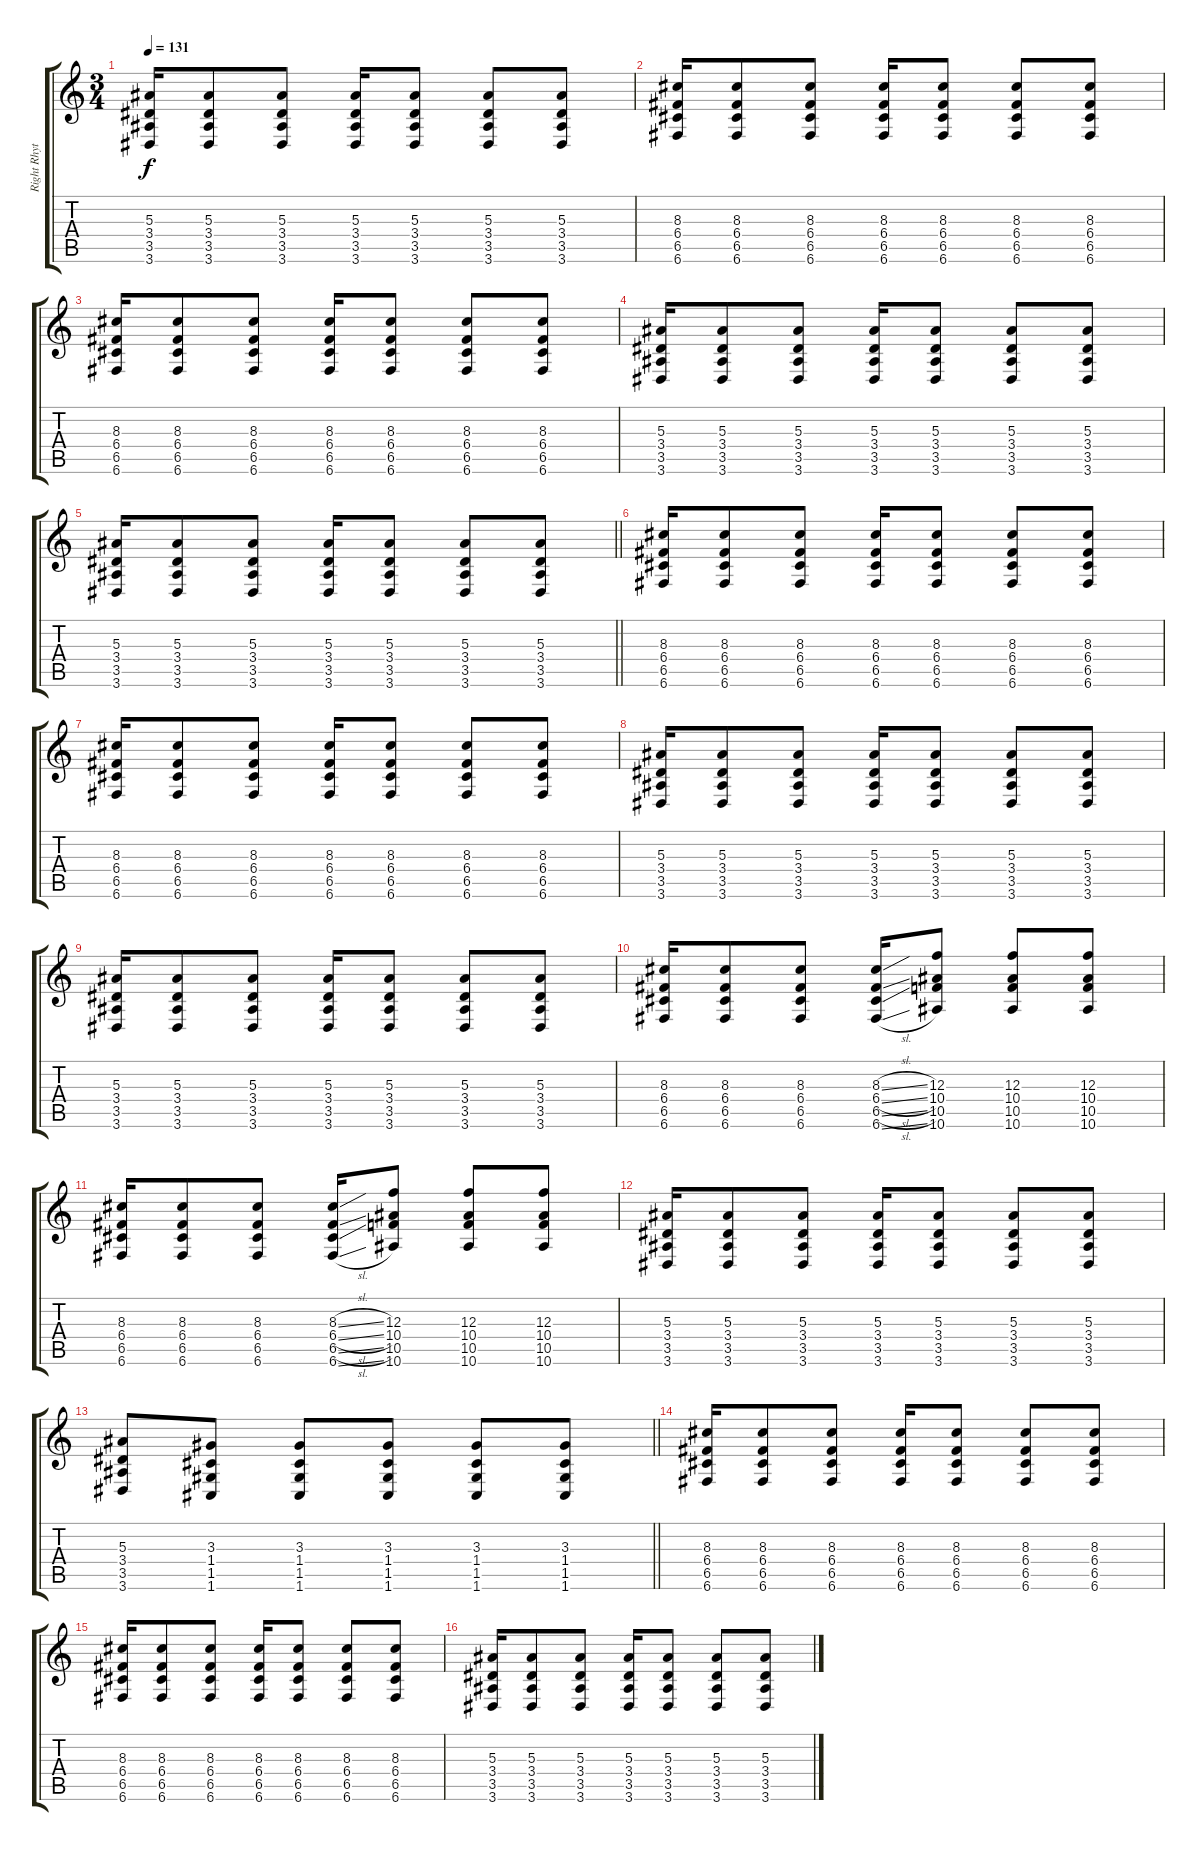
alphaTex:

\track ("Right Rhythm" "Right Rhyt") {instrument distortionguitar}
\staff {score tabs}
\tuning (D4 A3 F3 C3 G2 C2) {hide}
\ts (3 4)
\tempo 131
\clef g2
\ks c
(5.3 3.4 3.5 3.6).16{dy f} (5.3 3.4 3.5 3.6).8 (5.3 3.4 3.5 3.6).8 (5.3 3.4 3.5 3.6).16 (5.3 3.4 3.5 3.6).8 (5.3 3.4 3.5 3.6).8 (5.3 3.4 3.5 3.6).8 |
(8.3 6.4 6.5 6.6).16 (8.3 6.4 6.5 6.6).8 (8.3 6.4 6.5 6.6).8 (8.3 6.4 6.5 6.6).16 (8.3 6.4 6.5 6.6).8 (8.3 6.4 6.5 6.6).8 (8.3 6.4 6.5 6.6).8 |
(8.3 6.4 6.5 6.6).16 (8.3 6.4 6.5 6.6).8 (8.3 6.4 6.5 6.6).8 (8.3 6.4 6.5 6.6).16 (8.3 6.4 6.5 6.6).8 (8.3 6.4 6.5 6.6).8 (8.3 6.4 6.5 6.6).8 |
(5.3 3.4 3.5 3.6).16 (5.3 3.4 3.5 3.6).8 (5.3 3.4 3.5 3.6).8 (5.3 3.4 3.5 3.6).16 (5.3 3.4 3.5 3.6).8 (5.3 3.4 3.5 3.6).8 (5.3 3.4 3.5 3.6).8 |
\barLineRight lightlight
(5.3 3.4 3.5 3.6).16 (5.3 3.4 3.5 3.6).8 (5.3 3.4 3.5 3.6).8 (5.3 3.4 3.5 3.6).16 (5.3 3.4 3.5 3.6).8 (5.3 3.4 3.5 3.6).8 (5.3 3.4 3.5 3.6).8 |
\section ("" "")
(8.3 6.4 6.5 6.6).16 (8.3 6.4 6.5 6.6).8 (8.3 6.4 6.5 6.6).8 (8.3 6.4 6.5 6.6).16 (8.3 6.4 6.5 6.6).8 (8.3 6.4 6.5 6.6).8 (8.3 6.4 6.5 6.6).8 |
(8.3 6.4 6.5 6.6).16 (8.3 6.4 6.5 6.6).8 (8.3 6.4 6.5 6.6).8 (8.3 6.4 6.5 6.6).16 (8.3 6.4 6.5 6.6).8 (8.3 6.4 6.5 6.6).8 (8.3 6.4 6.5 6.6).8 |
(5.3 3.4 3.5 3.6).16 (5.3 3.4 3.5 3.6).8 (5.3 3.4 3.5 3.6).8 (5.3 3.4 3.5 3.6).16 (5.3 3.4 3.5 3.6).8 (5.3 3.4 3.5 3.6).8 (5.3 3.4 3.5 3.6).8 |
(5.3 3.4 3.5 3.6).16 (5.3 3.4 3.5 3.6).8 (5.3 3.4 3.5 3.6).8 (5.3 3.4 3.5 3.6).16 (5.3 3.4 3.5 3.6).8 (5.3 3.4 3.5 3.6).8 (5.3 3.4 3.5 3.6).8 |
(8.3 6.4 6.5 6.6).16 (8.3 6.4 6.5 6.6).8 (8.3 6.4 6.5 6.6).8 (8.3{sl} 6.4{sl} 6.5{sl} 6.6{sl}).16 (12.3 10.4 10.5 10.6).8 (12.3 10.4 10.5 10.6).8 (12.3 10.4 10.5 10.6).8 |
(8.3 6.4 6.5 6.6).16 (8.3 6.4 6.5 6.6).8 (8.3 6.4 6.5 6.6).8 (8.3{sl} 6.4{sl} 6.5{sl} 6.6{sl}).16 (12.3 10.4 10.5 10.6).8 (12.3 10.4 10.5 10.6).8 (12.3 10.4 10.5 10.6).8 |
(5.3 3.4 3.5 3.6).16 (5.3 3.4 3.5 3.6).8 (5.3 3.4 3.5 3.6).8 (5.3 3.4 3.5 3.6).16 (5.3 3.4 3.5 3.6).8 (5.3 3.4 3.5 3.6).8 (5.3 3.4 3.5 3.6).8 |
\barLineRight lightlight
(5.3 3.4 3.5 3.6).8 (3.3 1.4 1.5 1.6).8 (3.3 1.4 1.5 1.6).8 (3.3 1.4 1.5 1.6).8 (3.3 1.4 1.5 1.6).8 (3.3 1.4 1.5 1.6).8 |
\section ("" "")
(8.3 6.4 6.5 6.6).16 (8.3 6.4 6.5 6.6).8 (8.3 6.4 6.5 6.6).8 (8.3 6.4 6.5 6.6).16 (8.3 6.4 6.5 6.6).8 (8.3 6.4 6.5 6.6).8 (8.3 6.4 6.5 6.6).8 |
(8.3 6.4 6.5 6.6).16 (8.3 6.4 6.5 6.6).8 (8.3 6.4 6.5 6.6).8 (8.3 6.4 6.5 6.6).16 (8.3 6.4 6.5 6.6).8 (8.3 6.4 6.5 6.6).8 (8.3 6.4 6.5 6.6).8 |
(5.3 3.4 3.5 3.6).16 (5.3 3.4 3.5 3.6).8 (5.3 3.4 3.5 3.6).8 (5.3 3.4 3.5 3.6).16 (5.3 3.4 3.5 3.6).8 (5.3 3.4 3.5 3.6).8 (5.3 3.4 3.5 3.6).8
